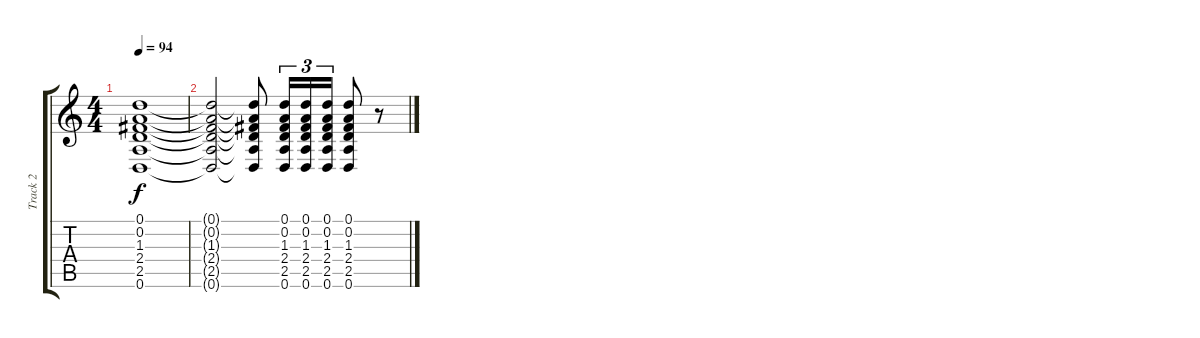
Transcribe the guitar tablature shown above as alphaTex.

\track ("Track 2" "Track 2") {instrument distortionguitar}
\staff {score tabs}
\tuning (D4 A3 F3 C3 G2 D2) {hide}
\ts (4 4)
\tempo 94
\clef g2
\ks c
(0.1 0.2 1.3 2.4 2.5 0.6).1{dy f} |
(0.1{t} 0.2{t} 1.3{t} 2.4{t} 2.5{t} 0.6{t}).2 (0.1{t} 0.2{t} 1.3{t} 2.4{t} 2.5{t} 0.6{t}).8 (0.1 0.2 1.3 2.4 2.5 0.6).16{tu (3 2)} (0.1 0.2 1.3 2.4 2.5 0.6).16{tu (3 2)} (0.1 0.2 1.3 2.4 2.5 0.6).16{tu (3 2)} (0.1 0.2 1.3 2.4 2.5 0.6).8 r.8
